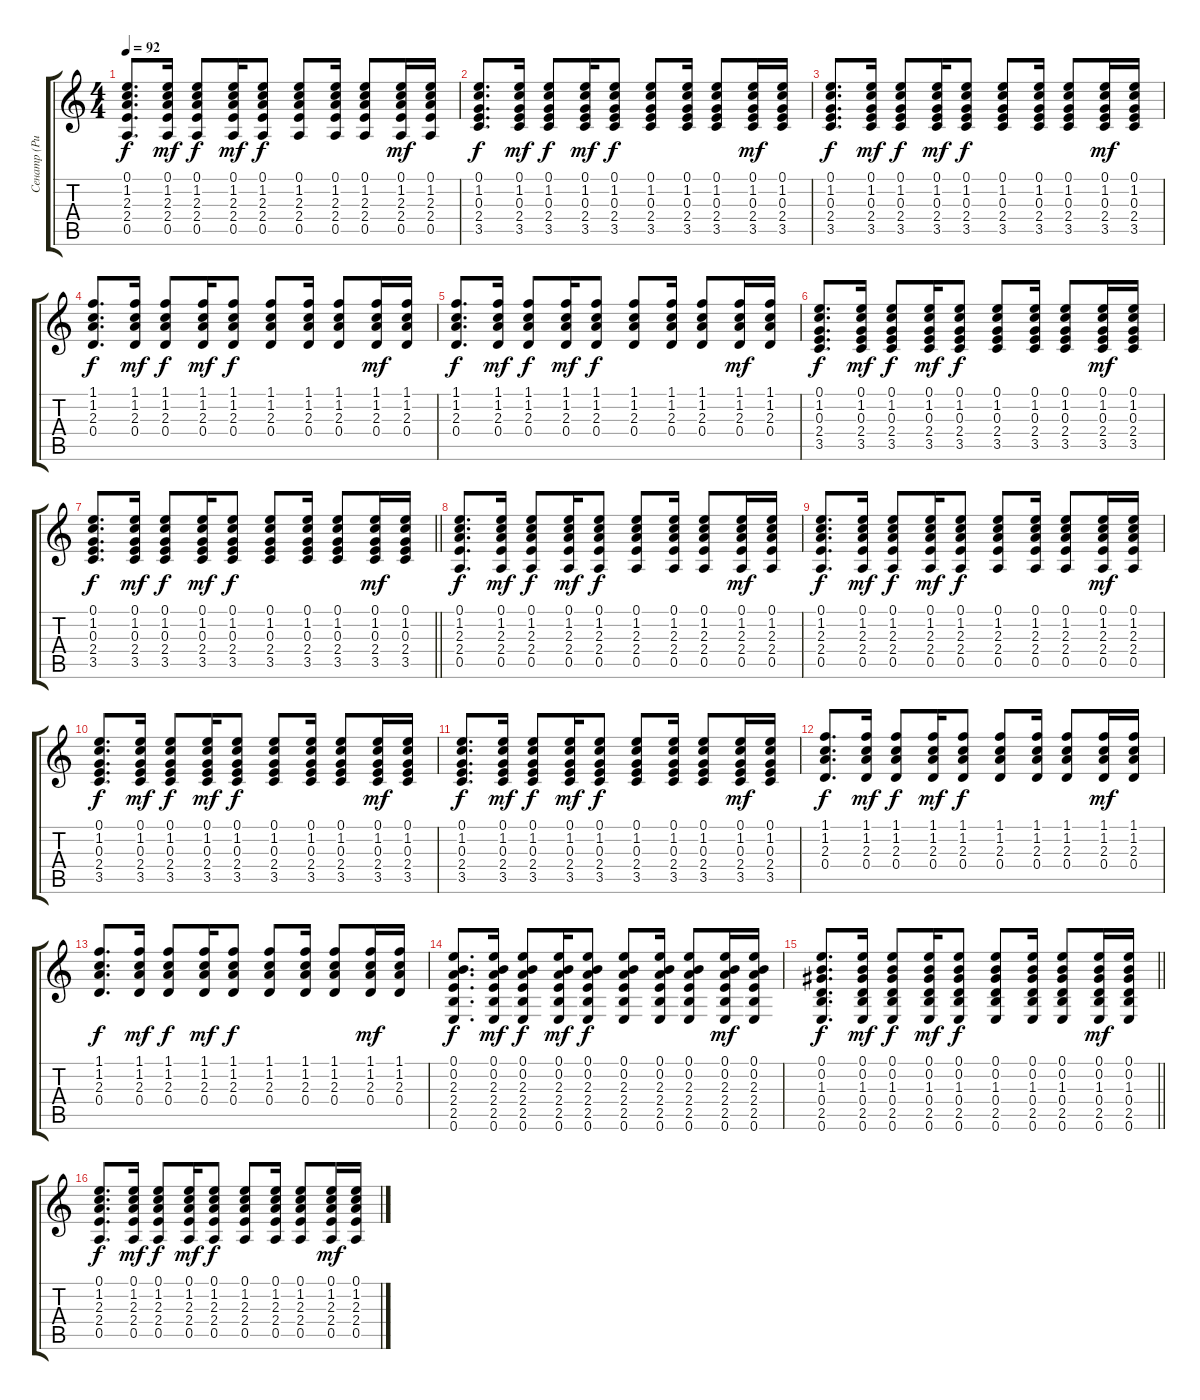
\track ("Сенатр (Ритм)" "Сенатр (Ри") {instrument acousticguitarsteel}
\staff {score tabs}
\tuning (E4 B3 G3 D3 A2 E2) {hide}
\ts (4 4)
\tempo 92
\clef g2
\ks c
(0.1 1.2 2.3 2.4 0.5).8{d dy f} (0.1 1.2 2.3 2.4 0.5).16{dy mf} (0.1 1.2 2.3 2.4 0.5).8{dy f} (0.1 1.2 2.3 2.4 0.5).16{dy mf} (0.1 1.2 2.3 2.4 0.5).8{dy f} (0.1 1.2 2.3 2.4 0.5).8 (0.1 1.2 2.3 2.4 0.5).16 (0.1 1.2 2.3 2.4 0.5).8 (0.1 1.2 2.3 2.4 0.5).16{dy mf} (0.1 1.2 2.3 2.4 0.5).16 |
(0.1 1.2 0.3 2.4 3.5).8{d dy f} (0.1 1.2 0.3 2.4 3.5).16{dy mf} (0.1 1.2 0.3 2.4 3.5).8{dy f} (0.1 1.2 0.3 2.4 3.5).16{dy mf} (0.1 1.2 0.3 2.4 3.5).8{dy f} (0.1 1.2 0.3 2.4 3.5).8 (0.1 1.2 0.3 2.4 3.5).16 (0.1 1.2 0.3 2.4 3.5).8 (0.1 1.2 0.3 2.4 3.5).16{dy mf} (0.1 1.2 0.3 2.4 3.5).16 |
(0.1 1.2 0.3 2.4 3.5).8{d dy f} (0.1 1.2 0.3 2.4 3.5).16{dy mf} (0.1 1.2 0.3 2.4 3.5).8{dy f} (0.1 1.2 0.3 2.4 3.5).16{dy mf} (0.1 1.2 0.3 2.4 3.5).8{dy f} (0.1 1.2 0.3 2.4 3.5).8 (0.1 1.2 0.3 2.4 3.5).16 (0.1 1.2 0.3 2.4 3.5).8 (0.1 1.2 0.3 2.4 3.5).16{dy mf} (0.1 1.2 0.3 2.4 3.5).16 |
(1.1 1.2 2.3 0.4).8{d dy f} (1.1 1.2 2.3 0.4).16{dy mf} (1.1 1.2 2.3 0.4).8{dy f} (1.1 1.2 2.3 0.4).16{dy mf} (1.1 1.2 2.3 0.4).8{dy f} (1.1 1.2 2.3 0.4).8 (1.1 1.2 2.3 0.4).16 (1.1 1.2 2.3 0.4).8 (1.1 1.2 2.3 0.4).16{dy mf} (1.1 1.2 2.3 0.4).16 |
(1.1 1.2 2.3 0.4).8{d dy f} (1.1 1.2 2.3 0.4).16{dy mf} (1.1 1.2 2.3 0.4).8{dy f} (1.1 1.2 2.3 0.4).16{dy mf} (1.1 1.2 2.3 0.4).8{dy f} (1.1 1.2 2.3 0.4).8 (1.1 1.2 2.3 0.4).16 (1.1 1.2 2.3 0.4).8 (1.1 1.2 2.3 0.4).16{dy mf} (1.1 1.2 2.3 0.4).16 |
(0.1 1.2 0.3 2.4 3.5).8{d dy f} (0.1 1.2 0.3 2.4 3.5).16{dy mf} (0.1 1.2 0.3 2.4 3.5).8{dy f} (0.1 1.2 0.3 2.4 3.5).16{dy mf} (0.1 1.2 0.3 2.4 3.5).8{dy f} (0.1 1.2 0.3 2.4 3.5).8 (0.1 1.2 0.3 2.4 3.5).16 (0.1 1.2 0.3 2.4 3.5).8 (0.1 1.2 0.3 2.4 3.5).16{dy mf} (0.1 1.2 0.3 2.4 3.5).16 |
\barLineRight lightlight
(0.1 1.2 0.3 2.4 3.5).8{d dy f} (0.1 1.2 0.3 2.4 3.5).16{dy mf} (0.1 1.2 0.3 2.4 3.5).8{dy f} (0.1 1.2 0.3 2.4 3.5).16{dy mf} (0.1 1.2 0.3 2.4 3.5).8{dy f} (0.1 1.2 0.3 2.4 3.5).8 (0.1 1.2 0.3 2.4 3.5).16 (0.1 1.2 0.3 2.4 3.5).8 (0.1 1.2 0.3 2.4 3.5).16{dy mf} (0.1 1.2 0.3 2.4 3.5).16 |
(0.1 1.2 2.3 2.4 0.5).8{d dy f} (0.1 1.2 2.3 2.4 0.5).16{dy mf} (0.1 1.2 2.3 2.4 0.5).8{dy f} (0.1 1.2 2.3 2.4 0.5).16{dy mf} (0.1 1.2 2.3 2.4 0.5).8{dy f} (0.1 1.2 2.3 2.4 0.5).8 (0.1 1.2 2.3 2.4 0.5).16 (0.1 1.2 2.3 2.4 0.5).8 (0.1 1.2 2.3 2.4 0.5).16{dy mf} (0.1 1.2 2.3 2.4 0.5).16 |
(0.1 1.2 2.3 2.4 0.5).8{d dy f} (0.1 1.2 2.3 2.4 0.5).16{dy mf} (0.1 1.2 2.3 2.4 0.5).8{dy f} (0.1 1.2 2.3 2.4 0.5).16{dy mf} (0.1 1.2 2.3 2.4 0.5).8{dy f} (0.1 1.2 2.3 2.4 0.5).8 (0.1 1.2 2.3 2.4 0.5).16 (0.1 1.2 2.3 2.4 0.5).8 (0.1 1.2 2.3 2.4 0.5).16{dy mf} (0.1 1.2 2.3 2.4 0.5).16 |
(0.1 1.2 0.3 2.4 3.5).8{d dy f} (0.1 1.2 0.3 2.4 3.5).16{dy mf} (0.1 1.2 0.3 2.4 3.5).8{dy f} (0.1 1.2 0.3 2.4 3.5).16{dy mf} (0.1 1.2 0.3 2.4 3.5).8{dy f} (0.1 1.2 0.3 2.4 3.5).8 (0.1 1.2 0.3 2.4 3.5).16 (0.1 1.2 0.3 2.4 3.5).8 (0.1 1.2 0.3 2.4 3.5).16{dy mf} (0.1 1.2 0.3 2.4 3.5).16 |
(0.1 1.2 0.3 2.4 3.5).8{d dy f} (0.1 1.2 0.3 2.4 3.5).16{dy mf} (0.1 1.2 0.3 2.4 3.5).8{dy f} (0.1 1.2 0.3 2.4 3.5).16{dy mf} (0.1 1.2 0.3 2.4 3.5).8{dy f} (0.1 1.2 0.3 2.4 3.5).8 (0.1 1.2 0.3 2.4 3.5).16 (0.1 1.2 0.3 2.4 3.5).8 (0.1 1.2 0.3 2.4 3.5).16{dy mf} (0.1 1.2 0.3 2.4 3.5).16 |
(1.1 1.2 2.3 0.4).8{d dy f} (1.1 1.2 2.3 0.4).16{dy mf} (1.1 1.2 2.3 0.4).8{dy f} (1.1 1.2 2.3 0.4).16{dy mf} (1.1 1.2 2.3 0.4).8{dy f} (1.1 1.2 2.3 0.4).8 (1.1 1.2 2.3 0.4).16 (1.1 1.2 2.3 0.4).8 (1.1 1.2 2.3 0.4).16{dy mf} (1.1 1.2 2.3 0.4).16 |
(1.1 1.2 2.3 0.4).8{d dy f} (1.1 1.2 2.3 0.4).16{dy mf} (1.1 1.2 2.3 0.4).8{dy f} (1.1 1.2 2.3 0.4).16{dy mf} (1.1 1.2 2.3 0.4).8{dy f} (1.1 1.2 2.3 0.4).8 (1.1 1.2 2.3 0.4).16 (1.1 1.2 2.3 0.4).8 (1.1 1.2 2.3 0.4).16{dy mf} (1.1 1.2 2.3 0.4).16 |
(0.1 0.2 2.3 2.4 2.5 0.6).8{d dy f} (0.1 0.2 2.3 2.4 2.5 0.6).16{dy mf} (0.1 0.2 2.3 2.4 2.5 0.6).8{dy f} (0.1 0.2 2.3 2.4 2.5 0.6).16{dy mf} (0.1 0.2 2.3 2.4 2.5 0.6).8{dy f} (0.1 0.2 2.3 2.4 2.5 0.6).8 (0.1 0.2 2.3 2.4 2.5 0.6).16 (0.1 0.2 2.3 2.4 2.5 0.6).8 (0.1 0.2 2.3 2.4 2.5 0.6).16{dy mf} (0.1 0.2 2.3 2.4 2.5 0.6).16 |
\barLineRight lightlight
(0.1 0.2 1.3 0.4 2.5 0.6).8{d dy f} (0.1 0.2 1.3 0.4 2.5 0.6).16{dy mf} (0.1 0.2 1.3 0.4 2.5 0.6).8{dy f} (0.1 0.2 1.3 0.4 2.5 0.6).16{dy mf} (0.1 0.2 1.3 0.4 2.5 0.6).8{dy f} (0.1 0.2 1.3 0.4 2.5 0.6).8 (0.1 0.2 1.3 0.4 2.5 0.6).16 (0.1 0.2 1.3 0.4 2.5 0.6).8 (0.1 0.2 1.3 0.4 2.5 0.6).16{dy mf} (0.1 0.2 1.3 0.4 2.5 0.6).16 |
\section ("" "")
(0.1 1.2 2.3 2.4 0.5).8{d dy f} (0.1 1.2 2.3 2.4 0.5).16{dy mf} (0.1 1.2 2.3 2.4 0.5).8{dy f} (0.1 1.2 2.3 2.4 0.5).16{dy mf} (0.1 1.2 2.3 2.4 0.5).8{dy f} (0.1 1.2 2.3 2.4 0.5).8 (0.1 1.2 2.3 2.4 0.5).16 (0.1 1.2 2.3 2.4 0.5).8 (0.1 1.2 2.3 2.4 0.5).16{dy mf} (0.1 1.2 2.3 2.4 0.5).16
